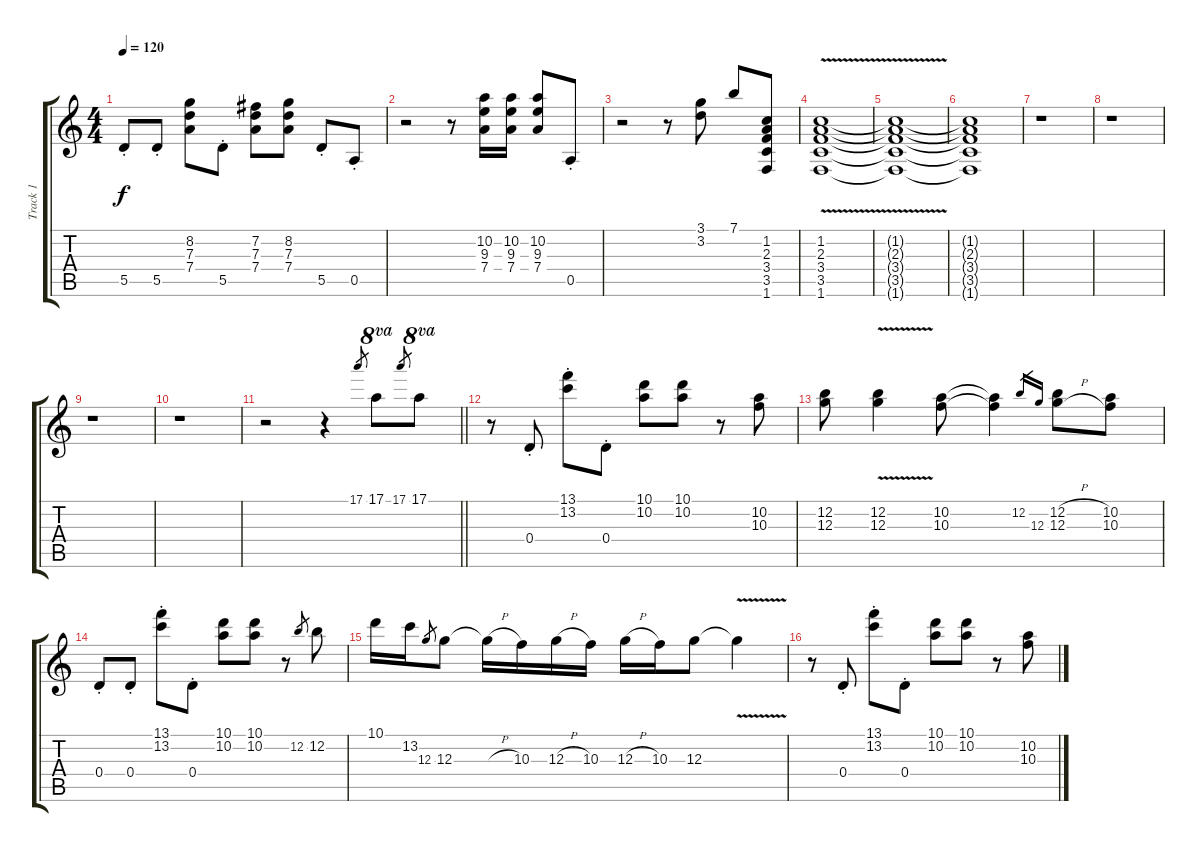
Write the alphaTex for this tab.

\track ("Track 1" "Track 1") {instrument distortionguitar}
\staff {score tabs}
\tuning (E4 B3 G3 D3 A2 E2) {hide}
\ts (4 4)
\tempo 120
\clef g2
\ks c
5.5{st}.8{dy f} 5.5{st}.8 (8.2 7.3 7.4).8 5.5{st}.8 (7.2 7.3 7.4).8 (8.2 7.3 7.4).8 5.5{st}.8 0.5{st}.8 |
r.2 r.8 (10.2 9.3 7.4).16 (10.2 9.3 7.4).16 (10.2 9.3 7.4).8 0.5{st}.8 |
r.2 r.8 (3.1 3.2).8 7.1.8 (1.2 2.3 3.4 3.5 1.6).8 |
(1.2{v} 2.3{v} 3.4{v} 3.5{v} 1.6{v}).1 |
(1.2{t} 2.3{t} 3.4{t} 3.5{t} 1.6{t}).1 |
(1.2{t} 2.3{t} 3.4{t} 3.5{t} 1.6{t}).1 |
r.1 |
r.1 |
r.1 |
r.1 |
\barLineRight lightlight
r.2 r.4 17.1.8{gr} 17.1.8{ot 8va} 17.1.8{gr} 17.1.8{ot 8va} |
r.8 0.4{st}.8 (13.1{st} 13.2{st}).8 0.4{st}.8 (10.1 10.2).8 (10.1 10.2).8 r.8 (10.2 10.3).8 |
(12.2 12.3).8 (12.2{v} 12.3{v}).4 (10.2 10.3).8 (10.2{t} 10.3{t}).4 12.2.16{gr} 12.3.16{gr} (12.2{h} 12.3{h}).8 (10.2 10.3).8 |
0.4{st}.8 0.4{st}.8 (13.1{st} 13.2{st}).8 0.4{st}.8 (10.1 10.2).8 (10.1 10.2).8 r.8 12.2.8{gr} 12.2.8 |
10.1.16 13.2.16 12.3.8{gr} 12.3.8 12.3{h t}.16 10.3.16 12.3{h}.16 10.3.16 12.3{h}.16 10.3.16 12.3.8 12.3{v t}.4 |
r.8 0.4{st}.8 (13.1{st} 13.2{st}).8 0.4{st}.8 (10.1 10.2).8 (10.1 10.2).8 r.8 (10.2{h} 10.3{h}).8
